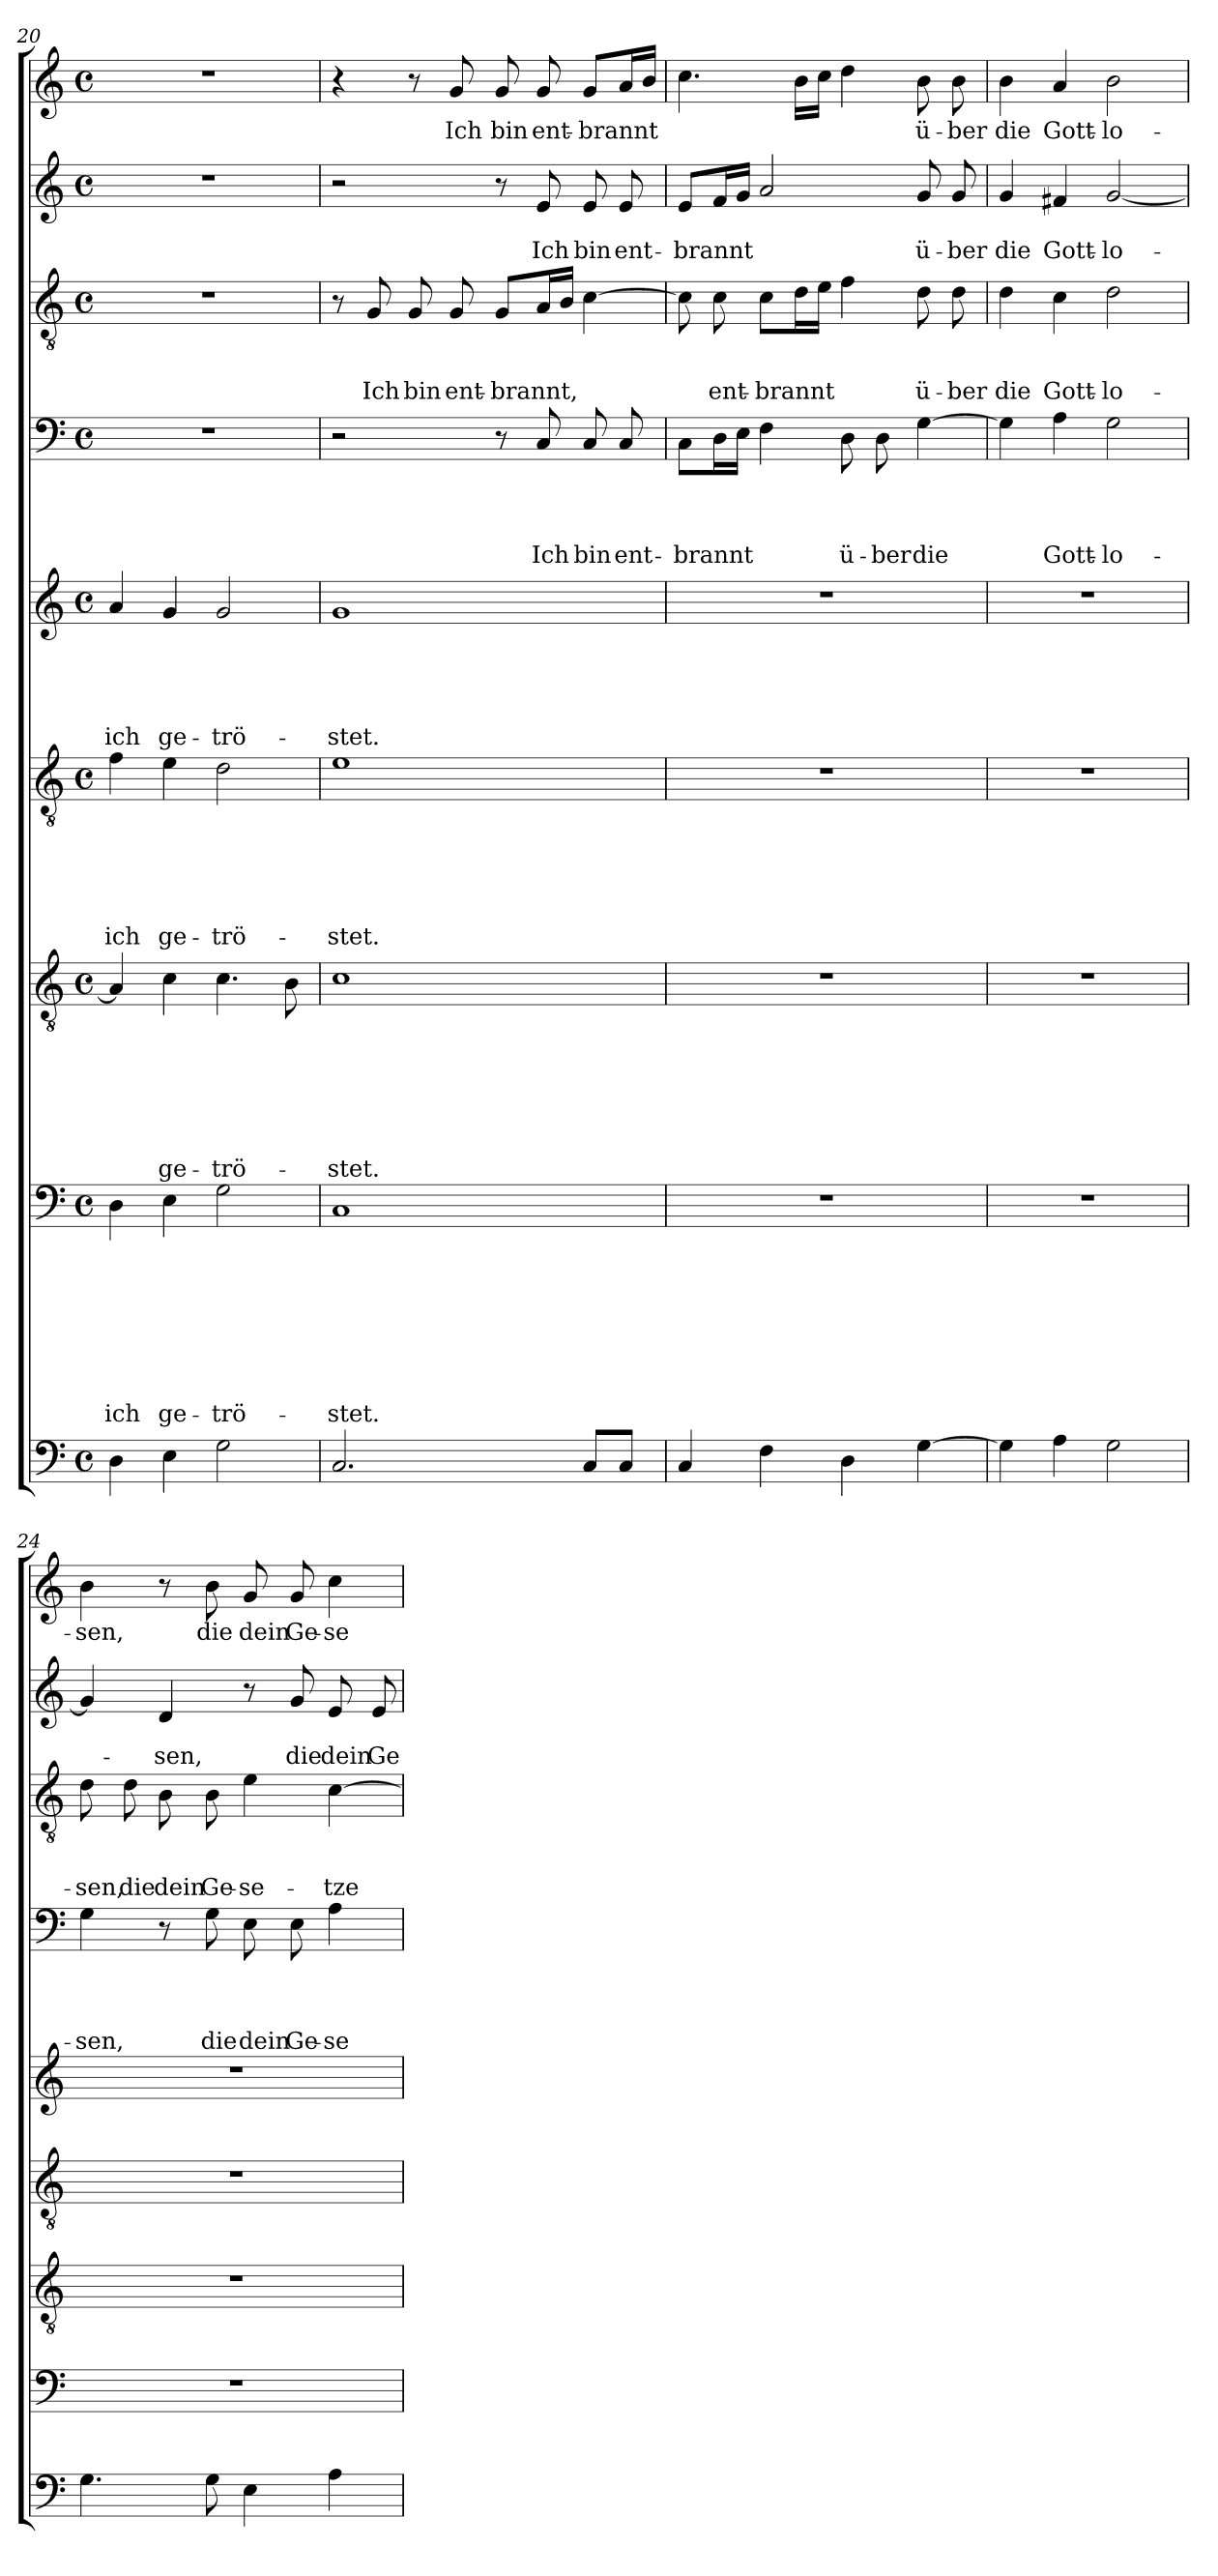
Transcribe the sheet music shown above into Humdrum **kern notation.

**kern	**kern	**text	**text	**text	**text	**text	**text	**text	**text	**kern	**text	**text	**text	**text	**text	**text	**text	**kern	**text	**text	**text	**text	**text	**text	**kern	**text	**text	**text	**text	**text	**kern	**text	**text	**text	**text	**kern	**text	**text	**text	**kern	**text	**text	**kern	**text
*part9	*part8	*part8	*part8	*part8	*part8	*part8	*part8	*part8	*part8	*part7	*part7	*part7	*part7	*part7	*part7	*part7	*part7	*part6	*part6	*part6	*part6	*part6	*part6	*part6	*part5	*part5	*part5	*part5	*part5	*part5	*part4	*part4	*part4	*part4	*part4	*part3	*part3	*part3	*part3	*part2	*part2	*part2	*part1	*part1
*staff9	*staff8	*staff8	*staff8	*staff8	*staff8	*staff8	*staff8	*staff8	*staff8	*staff7	*staff7	*staff7	*staff7	*staff7	*staff7	*staff7	*staff7	*staff6	*staff6	*staff6	*staff6	*staff6	*staff6	*staff6	*staff5	*staff5	*staff5	*staff5	*staff5	*staff5	*staff4	*staff4	*staff4	*staff4	*staff4	*staff3	*staff3	*staff3	*staff3	*staff2	*staff2	*staff2	*staff1	*staff1
*clefF4	*clefF4	*	*	*	*	*	*	*	*	*clefGv2	*	*	*	*	*	*	*	*clefGv2	*	*	*	*	*	*	*clefG2	*	*	*	*	*	*clefF4	*	*	*	*	*clefGv2	*	*	*	*clefG2	*	*	*clefG2	*
*k[]	*k[]	*	*	*	*	*	*	*	*	*k[]	*	*	*	*	*	*	*	*k[]	*	*	*	*	*	*	*k[]	*	*	*	*	*	*k[]	*	*	*	*	*k[]	*	*	*	*k[]	*	*	*k[]	*
*C:	*C:	*	*	*	*	*	*	*	*	*C:	*	*	*	*	*	*	*	*C:	*	*	*	*	*	*	*C:	*	*	*	*	*	*C:	*	*	*	*	*C:	*	*	*	*C:	*	*	*C:	*
*M4/4	*M4/4	*	*	*	*	*	*	*	*	*M4/4	*	*	*	*	*	*	*	*M4/4	*	*	*	*	*	*	*M4/4	*	*	*	*	*	*M4/4	*	*	*	*	*M4/4	*	*	*	*M4/4	*	*	*M4/4	*
*met(c)	*met(c)	*	*	*	*	*	*	*	*	*met(c)	*	*	*	*	*	*	*	*met(c)	*	*	*	*	*	*	*met(c)	*	*	*	*	*	*met(c)	*	*	*	*	*met(c)	*	*	*	*met(c)	*	*	*met(c)	*
=20	=20	=20	=20	=20	=20	=20	=20	=20	=20	=20	=20	=20	=20	=20	=20	=20	=20	=20	=20	=20	=20	=20	=20	=20	=20	=20	=20	=20	=20	=20	=20	=20	=20	=20	=20	=20	=20	=20	=20	=20	=20	=20	=20	=20
!	!	!	!	!	!	!	!	!	!LO:LY:b	!	!	!	!	!	!	!	!	!	!	!	!	!	!	!LO:LY:b	!	!	!	!	!	!LO:LY:b	!	!	!	!	!	!	!	!	!	!	!	!	!	!
4D\	4D\	.	.	.	.	.	.	.	ich	4A/]	.	.	.	.	.	.	.	4f\	.	.	.	.	.	ich	4a/	.	.	.	.	ich	1r	.	.	.	.	1r	.	.	.	1r	.	.	1r	.
!	!	!	!	!	!	!	!	!	!LO:LY:b	!	!	!	!	!	!	!	!LO:LY:b	!	!	!	!	!	!	!LO:LY:b	!	!	!	!	!	!LO:LY:b	!	!	!	!	!	!	!	!	!	!	!	!	!	!
4E\	4E\	.	.	.	.	.	.	.	ge-	4c\	.	.	.	.	.	.	ge-	4e\	.	.	.	.	.	ge-	4g/	.	.	.	.	ge-	.	.	.	.	.	.	.	.	.	.	.	.	.	.
!	!	!	!	!	!	!	!	!	!LO:LY:b	!	!	!	!	!	!	!	!LO:LY:b	!	!	!	!	!	!	!LO:LY:b	!	!	!	!	!	!LO:LY:b	!	!	!	!	!	!	!	!	!	!	!	!	!	!
2G\	2G\	.	.	.	.	.	.	.	-trö-	4.c\	.	.	.	.	.	.	-trö-	2d\	.	.	.	.	.	-trö-	2g/	.	.	.	.	-trö-	.	.	.	.	.	.	.	.	.	.	.	.	.	.
.	.	.	.	.	.	.	.	.	.	8B\	.	.	.	.	.	.	.	.	.	.	.	.	.	.	.	.	.	.	.	.	.	.	.	.	.	.	.	.	.	.	.	.	.	.
!!LO:LB:g=z
=21	=21	=21	=21	=21	=21	=21	=21	=21	=21	=21	=21	=21	=21	=21	=21	=21	=21	=21	=21	=21	=21	=21	=21	=21	=21	=21	=21	=21	=21	=21	=21	=21	=21	=21	=21	=21	=21	=21	=21	=21	=21	=21	=21	=21
!	!	!	!	!	!	!	!	!	!LO:LY:b	!	!	!	!	!	!	!	!LO:LY:b	!	!	!	!	!	!	!LO:LY:b	!	!	!	!	!	!LO:LY:b	!	!	!	!	!	!	!	!	!	!	!	!	!	!
2.C/	1C	.	.	.	.	.	.	.	-stet.	1c	.	.	.	.	.	.	-stet.	1e	.	.	.	.	.	-stet.	1g	.	.	.	.	-stet.	2r	.	.	.	.	8r	.	.	.	2r	.	.	4r	.
!	!	!	!	!	!	!	!	!	!	!	!	!	!	!	!	!	!	!	!	!	!	!	!	!	!	!	!	!	!	!	!	!	!	!	!	!	!	!	!LO:LY:b	!	!	!	!	!
.	.	.	.	.	.	.	.	.	.	.	.	.	.	.	.	.	.	.	.	.	.	.	.	.	.	.	.	.	.	.	.	.	.	.	.	8G/	.	.	Ich	.	.	.	.	.
!	!	!	!	!	!	!	!	!	!	!	!	!	!	!	!	!	!	!	!	!	!	!	!	!	!	!	!	!	!	!	!	!	!	!	!	!	!	!	!LO:LY:b	!	!	!	!	!
.	.	.	.	.	.	.	.	.	.	.	.	.	.	.	.	.	.	.	.	.	.	.	.	.	.	.	.	.	.	.	.	.	.	.	.	8G/	.	.	bin	.	.	.	8r	.
!	!	!	!	!	!	!	!	!	!	!	!	!	!	!	!	!	!	!	!	!	!	!	!	!	!	!	!	!	!	!	!	!	!	!	!	!	!	!	!LO:LY:b	!	!	!	!	!LO:LY:b
.	.	.	.	.	.	.	.	.	.	.	.	.	.	.	.	.	.	.	.	.	.	.	.	.	.	.	.	.	.	.	.	.	.	.	.	8G/	.	.	ent-	.	.	.	8g/	Ich
!	!	!	!	!	!	!	!	!	!	!	!	!	!	!	!	!	!	!	!	!	!	!	!	!	!	!	!	!	!	!	!	!	!	!	!	!	!	!	!LO:LY:b	!	!	!	!	!LO:LY:b
.	.	.	.	.	.	.	.	.	.	.	.	.	.	.	.	.	.	.	.	.	.	.	.	.	.	.	.	.	.	.	8r	.	.	.	.	8G/L	.	.	-brannt,	8r	.	.	8g/	bin
!	!	!	!	!	!	!	!	!	!	!	!	!	!	!	!	!	!	!	!	!	!	!	!	!	!	!	!	!	!	!	!	!	!	!	!LO:LY:b	!	!	!	!	!	!	!LO:LY:b	!	!LO:LY:b
.	.	.	.	.	.	.	.	.	.	.	.	.	.	.	.	.	.	.	.	.	.	.	.	.	.	.	.	.	.	.	8C/	.	.	.	Ich	16A/L	.	.	.	8e/	.	Ich	8g/	ent-
.	.	.	.	.	.	.	.	.	.	.	.	.	.	.	.	.	.	.	.	.	.	.	.	.	.	.	.	.	.	.	.	.	.	.	.	16B/JJ	.	.	.	.	.	.	.	.
!	!	!	!	!	!	!	!	!	!	!	!	!	!	!	!	!	!	!	!	!	!	!	!	!	!	!	!	!	!	!	!	!	!	!	!LO:LY:b	!	!	!	!	!	!	!LO:LY:b	!	!LO:LY:b
8C/L	.	.	.	.	.	.	.	.	.	.	.	.	.	.	.	.	.	.	.	.	.	.	.	.	.	.	.	.	.	.	8C/	.	.	.	bin	[4c\	.	.	.	8e/	.	bin	8g/L	-brannt
!	!	!	!	!	!	!	!	!	!	!	!	!	!	!	!	!	!	!	!	!	!	!	!	!	!	!	!	!	!	!	!	!	!	!	!LO:LY:b	!	!	!	!	!	!	!LO:LY:b	!	!
8C/J	.	.	.	.	.	.	.	.	.	.	.	.	.	.	.	.	.	.	.	.	.	.	.	.	.	.	.	.	.	.	8C/	.	.	.	ent-	.	.	.	.	8e/	.	ent-	16a/L	.
.	.	.	.	.	.	.	.	.	.	.	.	.	.	.	.	.	.	.	.	.	.	.	.	.	.	.	.	.	.	.	.	.	.	.	.	.	.	.	.	.	.	.	16b/JJ	.
=22	=22	=22	=22	=22	=22	=22	=22	=22	=22	=22	=22	=22	=22	=22	=22	=22	=22	=22	=22	=22	=22	=22	=22	=22	=22	=22	=22	=22	=22	=22	=22	=22	=22	=22	=22	=22	=22	=22	=22	=22	=22	=22	=22	=22
!	!	!	!	!	!	!	!	!	!	!	!	!	!	!	!	!	!	!	!	!	!	!	!	!	!	!	!	!	!	!	!	!	!	!	!LO:LY:b	!	!	!	!	!	!	!LO:LY:b	!	!
4C/	1r	.	.	.	.	.	.	.	.	1r	.	.	.	.	.	.	.	1r	.	.	.	.	.	.	1r	.	.	.	.	.	8C\L	.	.	.	-brannt	8c\]	.	.	.	8e/L	.	-brannt	4.cc\	.
!	!	!	!	!	!	!	!	!	!	!	!	!	!	!	!	!	!	!	!	!	!	!	!	!	!	!	!	!	!	!	!	!	!	!	!	!	!	!	!LO:LY:b	!	!	!	!	!
.	.	.	.	.	.	.	.	.	.	.	.	.	.	.	.	.	.	.	.	.	.	.	.	.	.	.	.	.	.	.	16D\L	.	.	.	.	8c\	.	.	ent-	16f/L	.	.	.	.
.	.	.	.	.	.	.	.	.	.	.	.	.	.	.	.	.	.	.	.	.	.	.	.	.	.	.	.	.	.	.	16E\JJ	.	.	.	.	.	.	.	.	16g/JJ	.	.	.	.
!	!	!	!	!	!	!	!	!	!	!	!	!	!	!	!	!	!	!	!	!	!	!	!	!	!	!	!	!	!	!	!	!	!	!	!	!	!	!	!LO:LY:b	!	!	!	!	!
4F\	.	.	.	.	.	.	.	.	.	.	.	.	.	.	.	.	.	.	.	.	.	.	.	.	.	.	.	.	.	.	4F\	.	.	.	.	8c\L	.	.	-brannt	2a/	.	.	.	.
.	.	.	.	.	.	.	.	.	.	.	.	.	.	.	.	.	.	.	.	.	.	.	.	.	.	.	.	.	.	.	.	.	.	.	.	16d\L	.	.	.	.	.	.	16b\LL	.
.	.	.	.	.	.	.	.	.	.	.	.	.	.	.	.	.	.	.	.	.	.	.	.	.	.	.	.	.	.	.	.	.	.	.	.	16e\JJ	.	.	.	.	.	.	16cc\JJ	.
!	!	!	!	!	!	!	!	!	!	!	!	!	!	!	!	!	!	!	!	!	!	!	!	!	!	!	!	!	!	!	!	!	!	!	!LO:LY:b	!	!	!	!	!	!	!	!	!
4D\	.	.	.	.	.	.	.	.	.	.	.	.	.	.	.	.	.	.	.	.	.	.	.	.	.	.	.	.	.	.	8D\	.	.	.	ü-	4f\	.	.	.	.	.	.	4dd\	.
!	!	!	!	!	!	!	!	!	!	!	!	!	!	!	!	!	!	!	!	!	!	!	!	!	!	!	!	!	!	!	!	!	!	!	!LO:LY:b	!	!	!	!	!	!	!	!	!
.	.	.	.	.	.	.	.	.	.	.	.	.	.	.	.	.	.	.	.	.	.	.	.	.	.	.	.	.	.	.	8D\	.	.	.	-ber	.	.	.	.	.	.	.	.	.
!	!	!	!	!	!	!	!	!	!	!	!	!	!	!	!	!	!	!	!	!	!	!	!	!	!	!	!	!	!	!	!	!	!	!	!LO:LY:b	!	!	!	!LO:LY:b	!	!	!LO:LY:b	!	!LO:LY:b
[4G\	.	.	.	.	.	.	.	.	.	.	.	.	.	.	.	.	.	.	.	.	.	.	.	.	.	.	.	.	.	.	[4G\	.	.	.	die	8d\	.	.	ü-	8g/	.	ü-	8b\	ü-
!	!	!	!	!	!	!	!	!	!	!	!	!	!	!	!	!	!	!	!	!	!	!	!	!	!	!	!	!	!	!	!	!	!	!	!	!	!	!	!LO:LY:b	!	!	!LO:LY:b	!	!LO:LY:b
.	.	.	.	.	.	.	.	.	.	.	.	.	.	.	.	.	.	.	.	.	.	.	.	.	.	.	.	.	.	.	.	.	.	.	.	8d\	.	.	-ber	8g/	.	-ber	8b\	-ber
=23	=23	=23	=23	=23	=23	=23	=23	=23	=23	=23	=23	=23	=23	=23	=23	=23	=23	=23	=23	=23	=23	=23	=23	=23	=23	=23	=23	=23	=23	=23	=23	=23	=23	=23	=23	=23	=23	=23	=23	=23	=23	=23	=23	=23
!	!	!	!	!	!	!	!	!	!	!	!	!	!	!	!	!	!	!	!	!	!	!	!	!	!	!	!	!	!	!	!	!	!	!	!	!	!	!	!LO:LY:b	!	!	!LO:LY:b	!	!LO:LY:b
4G\]	1r	.	.	.	.	.	.	.	.	1r	.	.	.	.	.	.	.	1r	.	.	.	.	.	.	1r	.	.	.	.	.	4G\]	.	.	.	.	4d\	.	.	die	4g/	.	die	4b\	die
!	!	!	!	!	!	!	!	!	!	!	!	!	!	!	!	!	!	!	!	!	!	!	!	!	!	!	!	!	!	!	!	!	!	!	!LO:LY:b	!	!	!	!LO:LY:b	!	!	!LO:LY:b	!	!LO:LY:b
4A\	.	.	.	.	.	.	.	.	.	.	.	.	.	.	.	.	.	.	.	.	.	.	.	.	.	.	.	.	.	.	4A\	.	.	.	Gott-	4c\	.	.	Gott-	4f#X/	.	Gott-	4a/	Gott-
!	!	!	!	!	!	!	!	!	!	!	!	!	!	!	!	!	!	!	!	!	!	!	!	!	!	!	!	!	!	!	!	!	!	!	!LO:LY:b	!	!	!	!LO:LY:b	!	!	!LO:LY:b	!	!LO:LY:b
2G\	.	.	.	.	.	.	.	.	.	.	.	.	.	.	.	.	.	.	.	.	.	.	.	.	.	.	.	.	.	.	2G\	.	.	.	-lo-	2d\	.	.	-lo-	[2g/	.	-lo-	2b\	-lo-
=24	=24	=24	=24	=24	=24	=24	=24	=24	=24	=24	=24	=24	=24	=24	=24	=24	=24	=24	=24	=24	=24	=24	=24	=24	=24	=24	=24	=24	=24	=24	=24	=24	=24	=24	=24	=24	=24	=24	=24	=24	=24	=24	=24	=24
!	!	!	!	!	!	!	!	!	!	!	!	!	!	!	!	!	!	!	!	!	!	!	!	!	!	!	!	!	!	!	!	!	!	!	!LO:LY:b	!	!	!	!LO:LY:b	!	!	!	!	!LO:LY:b
4.G\	1r	.	.	.	.	.	.	.	.	1r	.	.	.	.	.	.	.	1r	.	.	.	.	.	.	1r	.	.	.	.	.	4G\	.	.	.	-sen,	8d\	.	.	-sen,	4g/]	.	.	4b\	-sen,
!	!	!	!	!	!	!	!	!	!	!	!	!	!	!	!	!	!	!	!	!	!	!	!	!	!	!	!	!	!	!	!	!	!	!	!	!	!	!	!LO:LY:b	!	!	!	!	!
.	.	.	.	.	.	.	.	.	.	.	.	.	.	.	.	.	.	.	.	.	.	.	.	.	.	.	.	.	.	.	.	.	.	.	.	8d\	.	.	die	.	.	.	.	.
!	!	!	!	!	!	!	!	!	!	!	!	!	!	!	!	!	!	!	!	!	!	!	!	!	!	!	!	!	!	!	!	!	!	!	!	!	!	!	!LO:LY:b	!	!	!LO:LY:b	!	!
.	.	.	.	.	.	.	.	.	.	.	.	.	.	.	.	.	.	.	.	.	.	.	.	.	.	.	.	.	.	.	8r	.	.	.	.	8B\	.	.	dein	4d/	.	-sen,	8r	.
!	!	!	!	!	!	!	!	!	!	!	!	!	!	!	!	!	!	!	!	!	!	!	!	!	!	!	!	!	!	!	!	!	!	!	!LO:LY:b	!	!	!	!LO:LY:b	!	!	!	!	!LO:LY:b
8G\	.	.	.	.	.	.	.	.	.	.	.	.	.	.	.	.	.	.	.	.	.	.	.	.	.	.	.	.	.	.	8G\	.	.	.	die	8B\	.	.	Ge-	.	.	.	8b\	die
!	!	!	!	!	!	!	!	!	!	!	!	!	!	!	!	!	!	!	!	!	!	!	!	!	!	!	!	!	!	!	!	!	!	!	!LO:LY:b	!	!	!	!LO:LY:b	!	!	!	!	!LO:LY:b
4E\	.	.	.	.	.	.	.	.	.	.	.	.	.	.	.	.	.	.	.	.	.	.	.	.	.	.	.	.	.	.	8E\	.	.	.	dein	4e\	.	.	-se-	8r	.	.	8g/	dein
!	!	!	!	!	!	!	!	!	!	!	!	!	!	!	!	!	!	!	!	!	!	!	!	!	!	!	!	!	!	!	!	!	!	!	!LO:LY:b	!	!	!	!	!	!	!LO:LY:b	!	!LO:LY:b
.	.	.	.	.	.	.	.	.	.	.	.	.	.	.	.	.	.	.	.	.	.	.	.	.	.	.	.	.	.	.	8E\	.	.	.	Ge-	.	.	.	.	8g/	.	die	8g/	Ge-
!	!	!	!	!	!	!	!	!	!	!	!	!	!	!	!	!	!	!	!	!	!	!	!	!	!	!	!	!	!	!	!	!	!	!	!LO:LY:b	!	!	!	!LO:LY:b	!	!	!LO:LY:b	!	!LO:LY:b
4A\	.	.	.	.	.	.	.	.	.	.	.	.	.	.	.	.	.	.	.	.	.	.	.	.	.	.	.	.	.	.	4A\	.	.	.	-se-	[4c\	.	.	-tze	8e/	.	dein	4cc\	-se-
!	!	!	!	!	!	!	!	!	!	!	!	!	!	!	!	!	!	!	!	!	!	!	!	!	!	!	!	!	!	!	!	!	!	!	!	!	!	!	!	!	!	!LO:LY:b	!	!
.	.	.	.	.	.	.	.	.	.	.	.	.	.	.	.	.	.	.	.	.	.	.	.	.	.	.	.	.	.	.	.	.	.	.	.	.	.	.	.	8e/	.	Ge-	.	.
=	=	=	=	=	=	=	=	=	=	=	=	=	=	=	=	=	=	=	=	=	=	=	=	=	=	=	=	=	=	=	=	=	=	=	=	=	=	=	=	=	=	=	=	=
*-	*-	*-	*-	*-	*-	*-	*-	*-	*-	*-	*-	*-	*-	*-	*-	*-	*-	*-	*-	*-	*-	*-	*-	*-	*-	*-	*-	*-	*-	*-	*-	*-	*-	*-	*-	*-	*-	*-	*-	*-	*-	*-	*-	*-
